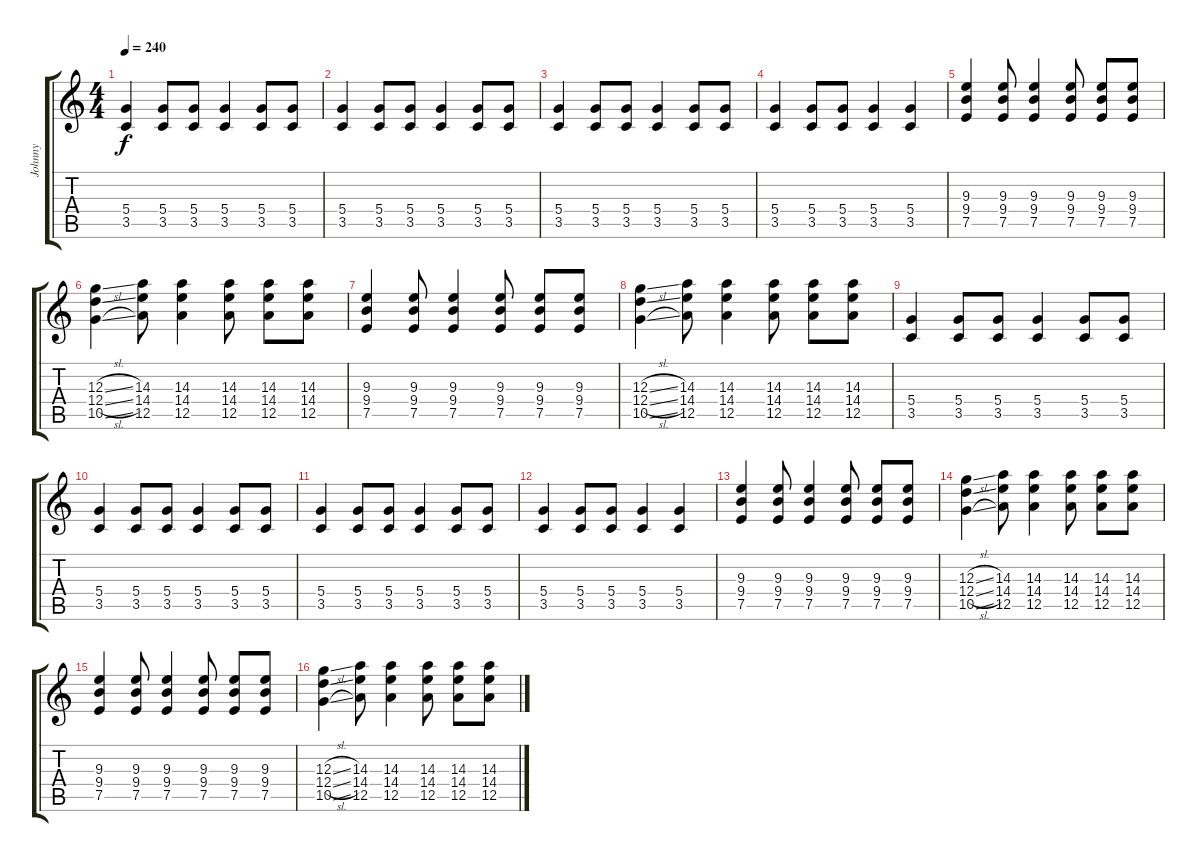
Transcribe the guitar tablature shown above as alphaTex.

\track ("Johnny" "Johnny") {instrument distortionguitar}
\staff {score tabs}
\tuning (E4 B3 G3 D3 A2 E2) {hide}
\ts (4 4)
\tempo 240
\clef g2
\ks c
(5.4 3.5).4{dy f} (5.4 3.5).8 (5.4 3.5).8 (5.4 3.5).4 (5.4 3.5).8 (5.4 3.5).8 |
(5.4 3.5).4 (5.4 3.5).8 (5.4 3.5).8 (5.4 3.5).4 (5.4 3.5).8 (5.4 3.5).8 |
(5.4 3.5).4 (5.4 3.5).8 (5.4 3.5).8 (5.4 3.5).4 (5.4 3.5).8 (5.4 3.5).8 |
(5.4 3.5).4 (5.4 3.5).8 (5.4 3.5).8 (5.4 3.5).4 (5.4 3.5).4 |
(9.3 9.4 7.5).4 (9.3 9.4 7.5).8 (9.3 9.4 7.5).4 (9.3 9.4 7.5).8 (9.3 9.4 7.5).8 (9.3 9.4 7.5).8 |
(12.3{sl} 12.4{sl} 10.5{sl}).4 (14.3 14.4 12.5).8 (14.3 14.4 12.5).4 (14.3 14.4 12.5).8 (14.3 14.4 12.5).8 (14.3 14.4 12.5).8 |
(9.3 9.4 7.5).4 (9.3 9.4 7.5).8 (9.3 9.4 7.5).4 (9.3 9.4 7.5).8 (9.3 9.4 7.5).8 (9.3 9.4 7.5).8 |
(12.3{sl} 12.4{sl} 10.5{sl}).4 (14.3 14.4 12.5).8 (14.3 14.4 12.5).4 (14.3 14.4 12.5).8 (14.3 14.4 12.5).8 (14.3 14.4 12.5).8 |
(5.4 3.5).4 (5.4 3.5).8 (5.4 3.5).8 (5.4 3.5).4 (5.4 3.5).8 (5.4 3.5).8 |
(5.4 3.5).4 (5.4 3.5).8 (5.4 3.5).8 (5.4 3.5).4 (5.4 3.5).8 (5.4 3.5).8 |
(5.4 3.5).4 (5.4 3.5).8 (5.4 3.5).8 (5.4 3.5).4 (5.4 3.5).8 (5.4 3.5).8 |
(5.4 3.5).4 (5.4 3.5).8 (5.4 3.5).8 (5.4 3.5).4 (5.4 3.5).4 |
(9.3 9.4 7.5).4 (9.3 9.4 7.5).8 (9.3 9.4 7.5).4 (9.3 9.4 7.5).8 (9.3 9.4 7.5).8 (9.3 9.4 7.5).8 |
(12.3{sl} 12.4{sl} 10.5{sl}).4 (14.3 14.4 12.5).8 (14.3 14.4 12.5).4 (14.3 14.4 12.5).8 (14.3 14.4 12.5).8 (14.3 14.4 12.5).8 |
(9.3 9.4 7.5).4 (9.3 9.4 7.5).8 (9.3 9.4 7.5).4 (9.3 9.4 7.5).8 (9.3 9.4 7.5).8 (9.3 9.4 7.5).8 |
(12.3{sl} 12.4{sl} 10.5{sl}).4 (14.3 14.4 12.5).8 (14.3 14.4 12.5).4 (14.3 14.4 12.5).8 (14.3 14.4 12.5).8 (14.3 14.4 12.5).8
